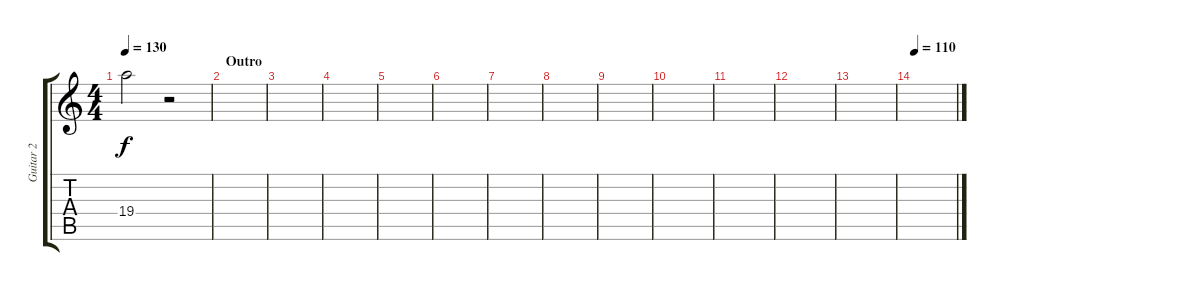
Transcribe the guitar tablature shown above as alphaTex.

\track ("Guitar 2" "Guitar 2") {instrument electricguitarclean}
\staff {score tabs}
\tuning (E4 B3 G3 D3 A2 D2) {hide}
\ts (4 4)
\tempo 130
\clef g2
\ks c
19.4{t}.2{dy f} r.2 |
\section ("" "Outro")
|
|
|
|
|
|
|
|
|
|
|
|
\tempo 110
